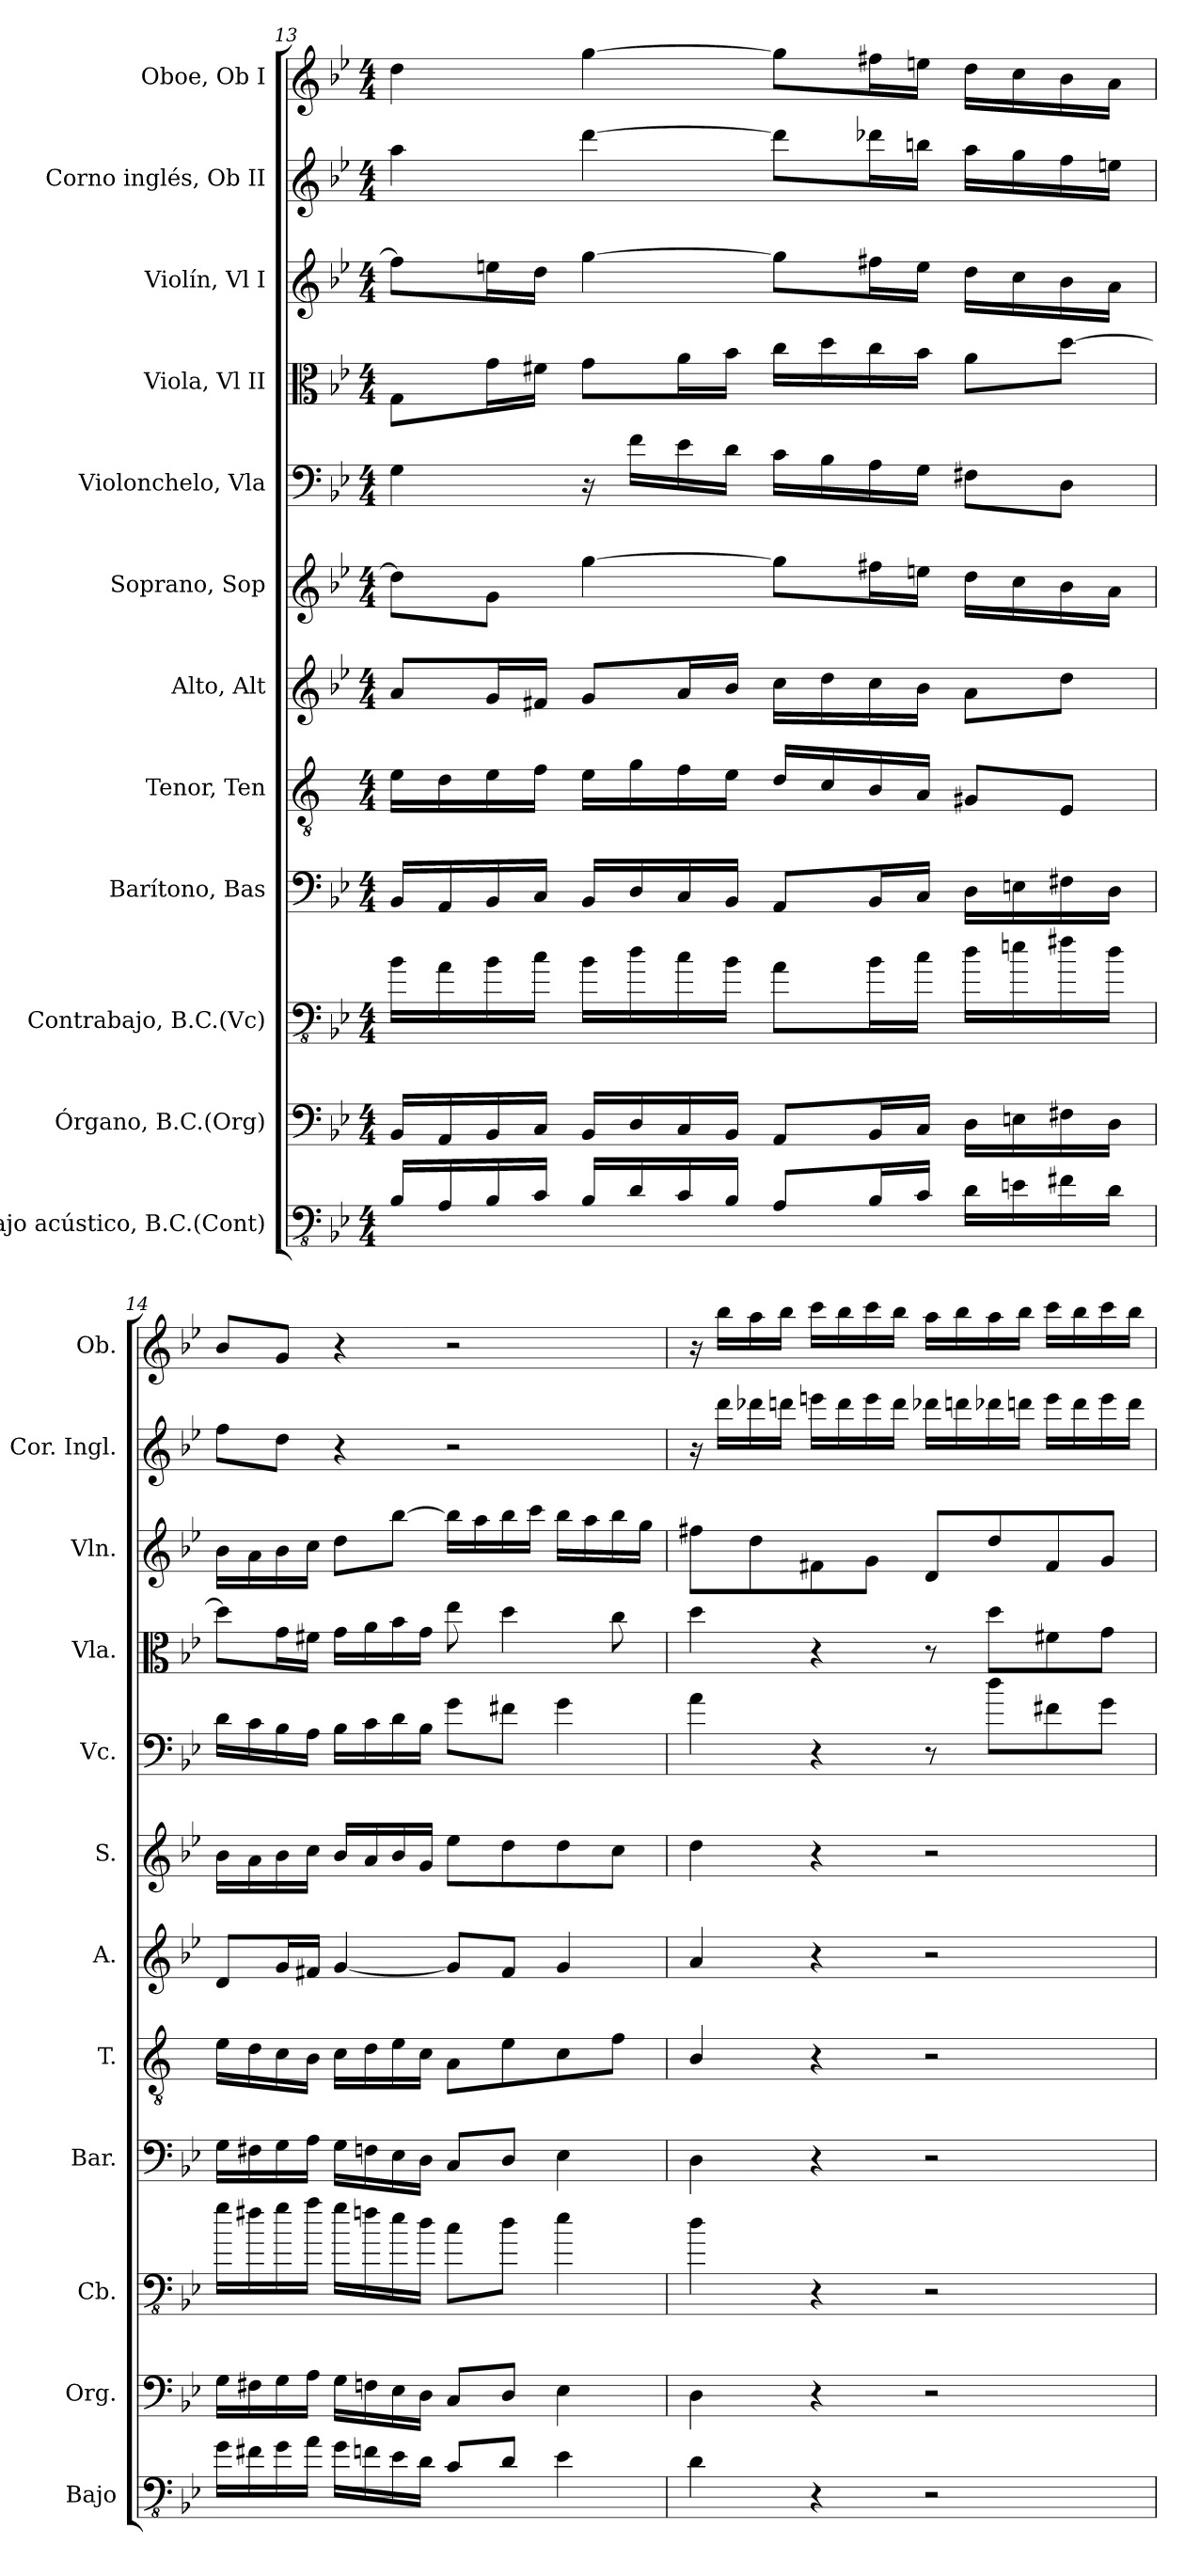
**kern	**kern	**kern	**kern	**kern	**kern	**kern	**kern	**kern	**kern	**kern	**kern
*part12	*part11	*part10	*part9	*part8	*part7	*part6	*part5	*part4	*part3	*part2	*part1
*staff12	*staff11	*staff10	*staff9	*staff8	*staff7	*staff6	*staff5	*staff4	*staff3	*staff2	*staff1
*I"Bajo acústico, B.C.(Cont)	*I"Órgano, B.C.(Org)	*I"Contrabajo, B.C.(Vc)	*I"Barítono, Bas	*I"Tenor, Ten	*I"Alto, Alt	*I"Soprano, Sop	*I"Violonchelo, Vla	*I"Viola, Vl II	*I"Violín, Vl I	*I"Corno inglés, Ob II	*I"Oboe, Ob I
*I'Bajo	*I'Org.	*I'Cb.	*I'Bar.	*I'T.	*I'A.	*I'S.	*I'Vc.	*I'Vla.	*I'Vln.	*I'Cor. Ingl.	*I'Ob.
!!LO:PB:g=z
*clefFv4	*clefF4	*clefFv4	*clefF4	*clefGv2	*clefG2	*clefG2	*clefF4	*clefC3	*clefG2	*clefG2	*clefG2
*ITrd7c12	*	*ITrd7c12	*	*ITrd1c2	*	*	*	*	*	*ITrd4c7	*
*k[b-e-]	*k[b-e-]	*k[b-e-]	*k[b-e-]	*k[b-e-]	*k[b-e-]	*k[b-e-]	*k[b-e-]	*k[b-e-]	*k[b-e-]	*k[b-e-a-]	*k[b-e-]
*M4/4	*M4/4	*M4/4	*M4/4	*M4/4	*M4/4	*M4/4	*M4/4	*M4/4	*M4/4	*M4/4	*M4/4
=13	=13	=13	=13	=13	=13	=13	=13	=13	=13	=13	=13
16BBB-/LL	16BB-/LL	16BB-\LL	16BB-/LL	16d\LL	8a/L	8dd\L]	4G\	8G\L	8ff#\L]	4dd\	4dd\
16AAA/	16AA/	16AA\	16AA/	16c\	.	.	.	.	.	.	.
16BBB-/	16BB-/	16BB-\	16BB-/	16d\	16g/L	8g\J	.	16g\L	16een\L	.	.
16CC/JJ	16C/JJ	16C\JJ	16C/JJ	16e-\JJ	16f#X/JJ	.	.	16f#X\JJ	16dd\JJ	.	.
16BBB-/LL	16BB-/LL	16BB-\LL	16BB-/LL	16d\LL	8g/L	[4gg\	16r	8g\L	[4gg\	[4gg\	[4gg\
16DD/	16D/	16D\	16D/	16f\	.	.	16f\LL	.	.	.	.
16CC/	16C/	16C\	16C/	16e-\	16a/L	.	16e-\	16a\L	.	.	.
16BBB-/JJ	16BB-/JJ	16BB-\JJ	16BB-/JJ	16d\JJ	16b-/JJ	.	16d\JJ	16b-\JJ	.	.	.
8AAA/L	8AA/L	8AA\L	8AA/L	16c/LL	16cc\LL	8gg\L]	16c\LL	16cc\LL	8gg\L]	8gg\L]	8gg\L]
.	.	.	.	16B-/	16dd\	.	16B-\	16dd\	.	.	.
16BBB-/L	16BB-/L	16BB-\L	16BB-/L	16A/	16cc\	16ff#X\L	16A\	16cc\	16ff#X\L	16gg-X\L	16ff#X\L
16CC/JJ	16C/JJ	16C\JJ	16C/JJ	16G/JJ	16b-\JJ	16een\JJ	16G\JJ	16b-\JJ	16ee\JJ	16een\JJ	16een\JJ
16DD\LL	16D\LL	16D\LL	16D\LL	8F#X/L	8a\L	16dd\LL	8F#X\L	8a\L	16dd\LL	16dd\LL	16dd\LL
16EEn\	16En\	16En\	16En\	.	.	16cc\	.	.	16cc\	16cc\	16cc\
16FF#X\	16F#X\	16F#X\	16F#X\	8D/J	8dd\J	16b-\	8D\J	[8dd\J	16b-\	16b-\	16b-\
16DD\JJ	16D\JJ	16D\JJ	16D\JJ	.	.	16a\JJ	.	.	16a\JJ	16an\JJ	16a\JJ
!!LO:PB:g=z
=14	=14	=14	=14	=14	=14	=14	=14	=14	=14	=14	=14
16GG\LL	16G\LL	16G\LL	16G\LL	16d\LL	8d/L	16b-\LL	16d\LL	8dd\L]	16b-\LL	8b-\L	8b-/L
16FF#X\	16F#X\	16F#X\	16F#X\	16c\	.	16a\	16c\	.	16a\	.	.
16GG\	16G\	16G\	16G\	16B-\	16g/L	16b-\	16B-\	16g\L	16b-\	8g\J	8g/J
16AA\JJ	16A\JJ	16A\JJ	16A\JJ	16A\JJ	16f#X/JJ	16cc\JJ	16A\JJ	16f#X\JJ	16cc\JJ	.	.
16GG\LL	16G\LL	16G\LL	16G\LL	16B-\LL	[4g/	16b-/LL	16B-\LL	16g\LL	8dd\L	4r	4r
16FFn\	16Fn\	16Fn\	16Fn\	16c\	.	16a/	16c\	16a\	.	.	.
16EE-\	16E-\	16E-\	16E-\	16d\	.	16b-/	16d\	16b-\	[8bb-\J	.	.
16DD\JJ	16D\JJ	16D\JJ	16D\JJ	16B-\JJ	.	16g/JJ	16B-\JJ	16g\JJ	.	.	.
8CC/L	8C/L	8C\L	8C/L	8G\L	8g/L]	8ee-\L	8g\L	8ee-\	16bb-\LL]	2r	2r
.	.	.	.	.	.	.	.	.	16aa\	.	.
8DD/J	8D/J	8D\J	8D/J	8d\	8f#/J	8dd\	8f#X\J	4dd\	16bb-\	.	.
.	.	.	.	.	.	.	.	.	16ccc\JJ	.	.
4EE-\	4E-\	4E-\	4E-\	8B-\	4g/	8dd\	4g\	.	16bb-\LL	.	.
.	.	.	.	.	.	.	.	.	16aa\	.	.
.	.	.	.	8e-\J	.	8cc\J	.	8cc\	16bb-\	.	.
.	.	.	.	.	.	.	.	.	16gg\JJ	.	.
!!LO:PB:g=z
=15	=15	=15	=15	=15	=15	=15	=15	=15	=15	=15	=15
4DD\	4D\	4D\	4D\	4A/	4a/	4dd\	4a\	4dd\	8ff#X\L	16r	16r
.	.	.	.	.	.	.	.	.	.	16gg\LL	16bb-\LL
.	.	.	.	.	.	.	.	.	8dd\	16gg-X\	16aa\
.	.	.	.	.	.	.	.	.	.	16ggn\JJ	16bb-\JJ
4r	4r	4r	4r	4r	4r	4r	4r	4r	8f#X\	16aan\LL	16ccc\LL
.	.	.	.	.	.	.	.	.	.	16gg\	16bb-\
.	.	.	.	.	.	.	.	.	8g\J	16aa\	16ccc\
.	.	.	.	.	.	.	.	.	.	16gg\JJ	16bb-\JJ
2r	2r	2r	2r	2r	2r	2r	8r	8r	8d/L	16gg-X\LL	16aa\LL
.	.	.	.	.	.	.	.	.	.	16ggn\	16bb-\
.	.	.	.	.	.	.	8dd\L	8dd\L	8dd/	16gg-X\	16aa\
.	.	.	.	.	.	.	.	.	.	16ggn\JJ	16bb-\JJ
.	.	.	.	.	.	.	8f#X\	8f#X\	8f#/	16aa\LL	16ccc\LL
.	.	.	.	.	.	.	.	.	.	16gg\	16bb-\
.	.	.	.	.	.	.	8g\J	8g\J	8g/J	16aa\	16ccc\
.	.	.	.	.	.	.	.	.	.	16gg\JJ	16bb-\JJ
=	=	=	=	=	=	=	=	=	=	=	=
*-	*-	*-	*-	*-	*-	*-	*-	*-	*-	*-	*-
